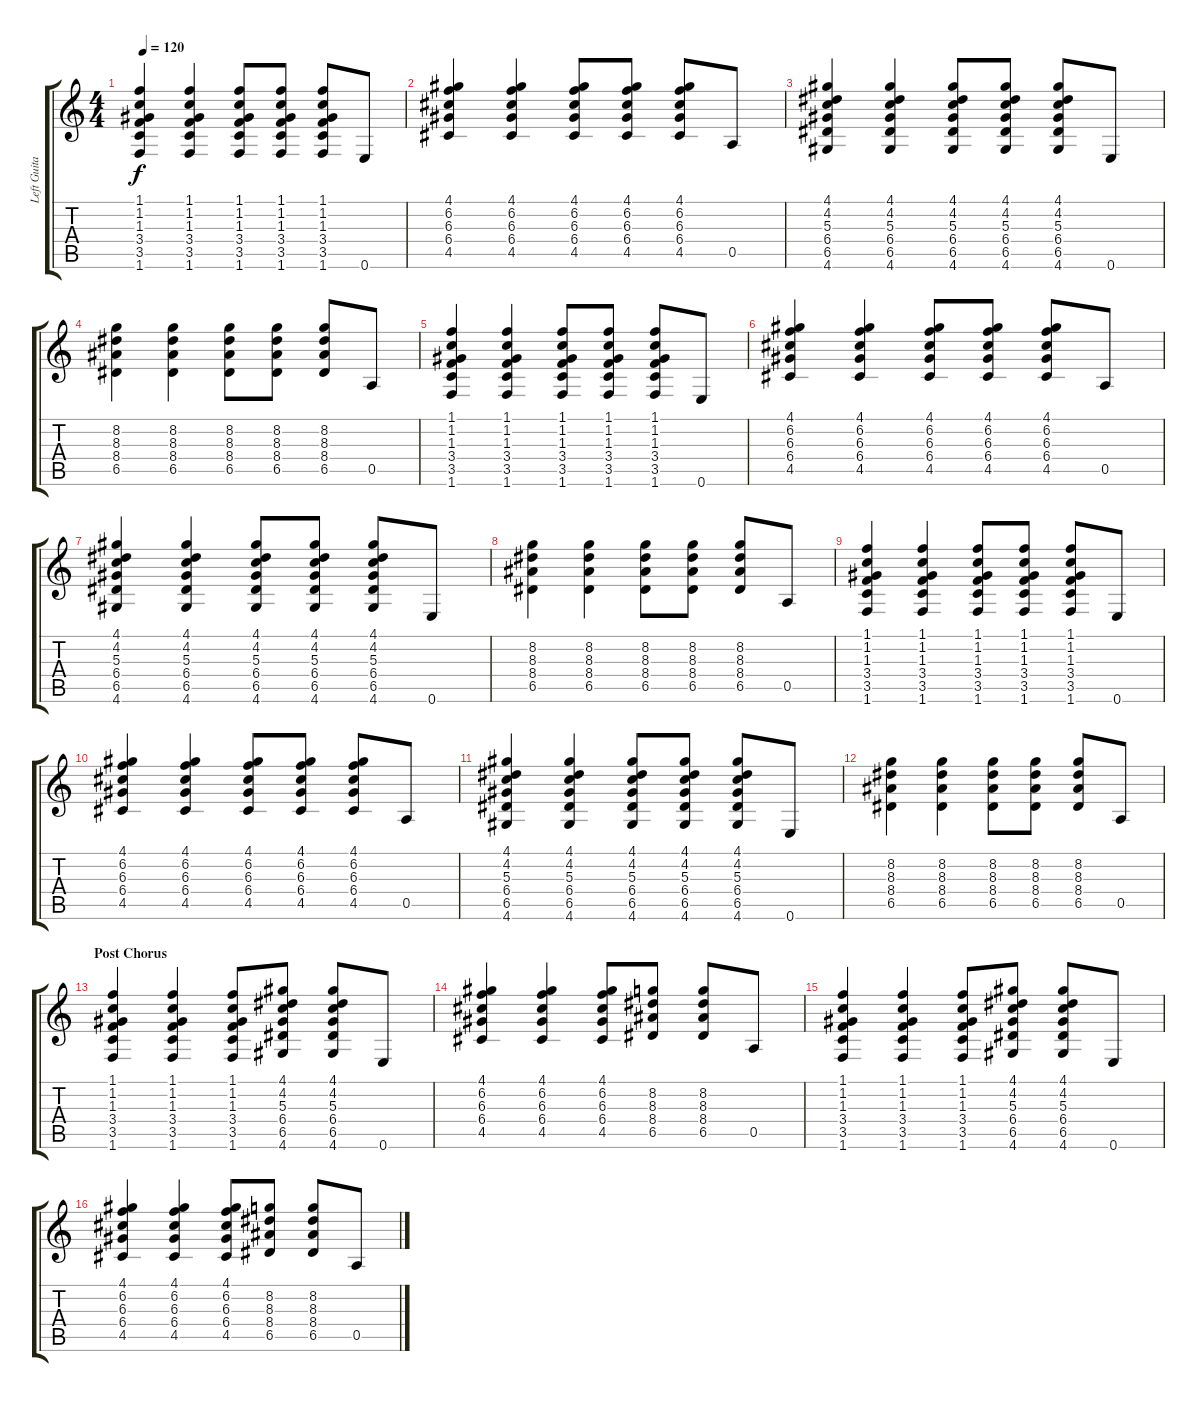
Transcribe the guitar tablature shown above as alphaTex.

\track ("Left Guitar" "Left Guita") {instrument distortionguitar}
\staff {score tabs}
\tuning (E4 B3 G3 D3 A2 E2) {hide}
\ts (4 4)
\tempo 120
\clef g2
\ks c
(1.1 1.2 1.3 3.4 3.5 1.6).4{dy f} (1.1 1.2 1.3 3.4 3.5 1.6).4 (1.1 1.2 1.3 3.4 3.5 1.6).8 (1.1 1.2 1.3 3.4 3.5 1.6).8 (1.1 1.2 1.3 3.4 3.5 1.6).8 0.6.8 |
(4.1 6.2 6.3 6.4 4.5).4 (4.1 6.2 6.3 6.4 4.5).4 (4.1 6.2 6.3 6.4 4.5).8 (4.1 6.2 6.3 6.4 4.5).8 (4.1 6.2 6.3 6.4 4.5).8 0.5.8 |
(4.1 4.2 5.3 6.4 6.5 4.6).4 (4.1 4.2 5.3 6.4 6.5 4.6).4 (4.1 4.2 5.3 6.4 6.5 4.6).8 (4.1 4.2 5.3 6.4 6.5 4.6).8 (4.1 4.2 5.3 6.4 6.5 4.6).8 0.6.8 |
(8.2 8.3 8.4 6.5).4 (8.2 8.3 8.4 6.5).4 (8.2 8.3 8.4 6.5).8 (8.2 8.3 8.4 6.5).8 (8.2 8.3 8.4 6.5).8 0.5.8 |
(1.1 1.2 1.3 3.4 3.5 1.6).4 (1.1 1.2 1.3 3.4 3.5 1.6).4 (1.1 1.2 1.3 3.4 3.5 1.6).8 (1.1 1.2 1.3 3.4 3.5 1.6).8 (1.1 1.2 1.3 3.4 3.5 1.6).8 0.6.8 |
(4.1 6.2 6.3 6.4 4.5).4 (4.1 6.2 6.3 6.4 4.5).4 (4.1 6.2 6.3 6.4 4.5).8 (4.1 6.2 6.3 6.4 4.5).8 (4.1 6.2 6.3 6.4 4.5).8 0.5.8 |
(4.1 4.2 5.3 6.4 6.5 4.6).4 (4.1 4.2 5.3 6.4 6.5 4.6).4 (4.1 4.2 5.3 6.4 6.5 4.6).8 (4.1 4.2 5.3 6.4 6.5 4.6).8 (4.1 4.2 5.3 6.4 6.5 4.6).8 0.6.8 |
(8.2 8.3 8.4 6.5).4 (8.2 8.3 8.4 6.5).4 (8.2 8.3 8.4 6.5).8 (8.2 8.3 8.4 6.5).8 (8.2 8.3 8.4 6.5).8 0.5.8 |
(1.1 1.2 1.3 3.4 3.5 1.6).4 (1.1 1.2 1.3 3.4 3.5 1.6).4 (1.1 1.2 1.3 3.4 3.5 1.6).8 (1.1 1.2 1.3 3.4 3.5 1.6).8 (1.1 1.2 1.3 3.4 3.5 1.6).8 0.6.8 |
(4.1 6.2 6.3 6.4 4.5).4 (4.1 6.2 6.3 6.4 4.5).4 (4.1 6.2 6.3 6.4 4.5).8 (4.1 6.2 6.3 6.4 4.5).8 (4.1 6.2 6.3 6.4 4.5).8 0.5.8 |
(4.1 4.2 5.3 6.4 6.5 4.6).4 (4.1 4.2 5.3 6.4 6.5 4.6).4 (4.1 4.2 5.3 6.4 6.5 4.6).8 (4.1 4.2 5.3 6.4 6.5 4.6).8 (4.1 4.2 5.3 6.4 6.5 4.6).8 0.6.8 |
(8.2 8.3 8.4 6.5).4 (8.2 8.3 8.4 6.5).4 (8.2 8.3 8.4 6.5).8 (8.2 8.3 8.4 6.5).8 (8.2 8.3 8.4 6.5).8 0.5.8 |
\section ("" "Post Chorus")
(1.1 1.2 1.3 3.4 3.5 1.6).4 (1.1 1.2 1.3 3.4 3.5 1.6).4 (1.1 1.2 1.3 3.4 3.5 1.6).8 (4.1 4.2 5.3 6.4 6.5 4.6).8 (4.1 4.2 5.3 6.4 6.5 4.6).8 0.6.8 |
(4.1 6.2 6.3 6.4 4.5).4 (4.1 6.2 6.3 6.4 4.5).4 (4.1 6.2 6.3 6.4 4.5).8 (8.2 8.3 8.4 6.5).8 (8.2 8.3 8.4 6.5).8 0.5.8 |
(1.1 1.2 1.3 3.4 3.5 1.6).4 (1.1 1.2 1.3 3.4 3.5 1.6).4 (1.1 1.2 1.3 3.4 3.5 1.6).8 (4.1 4.2 5.3 6.4 6.5 4.6).8 (4.1 4.2 5.3 6.4 6.5 4.6).8 0.6.8 |
(4.1 6.2 6.3 6.4 4.5).4 (4.1 6.2 6.3 6.4 4.5).4 (4.1 6.2 6.3 6.4 4.5).8 (8.2 8.3 8.4 6.5).8 (8.2 8.3 8.4 6.5).8 0.5.8
